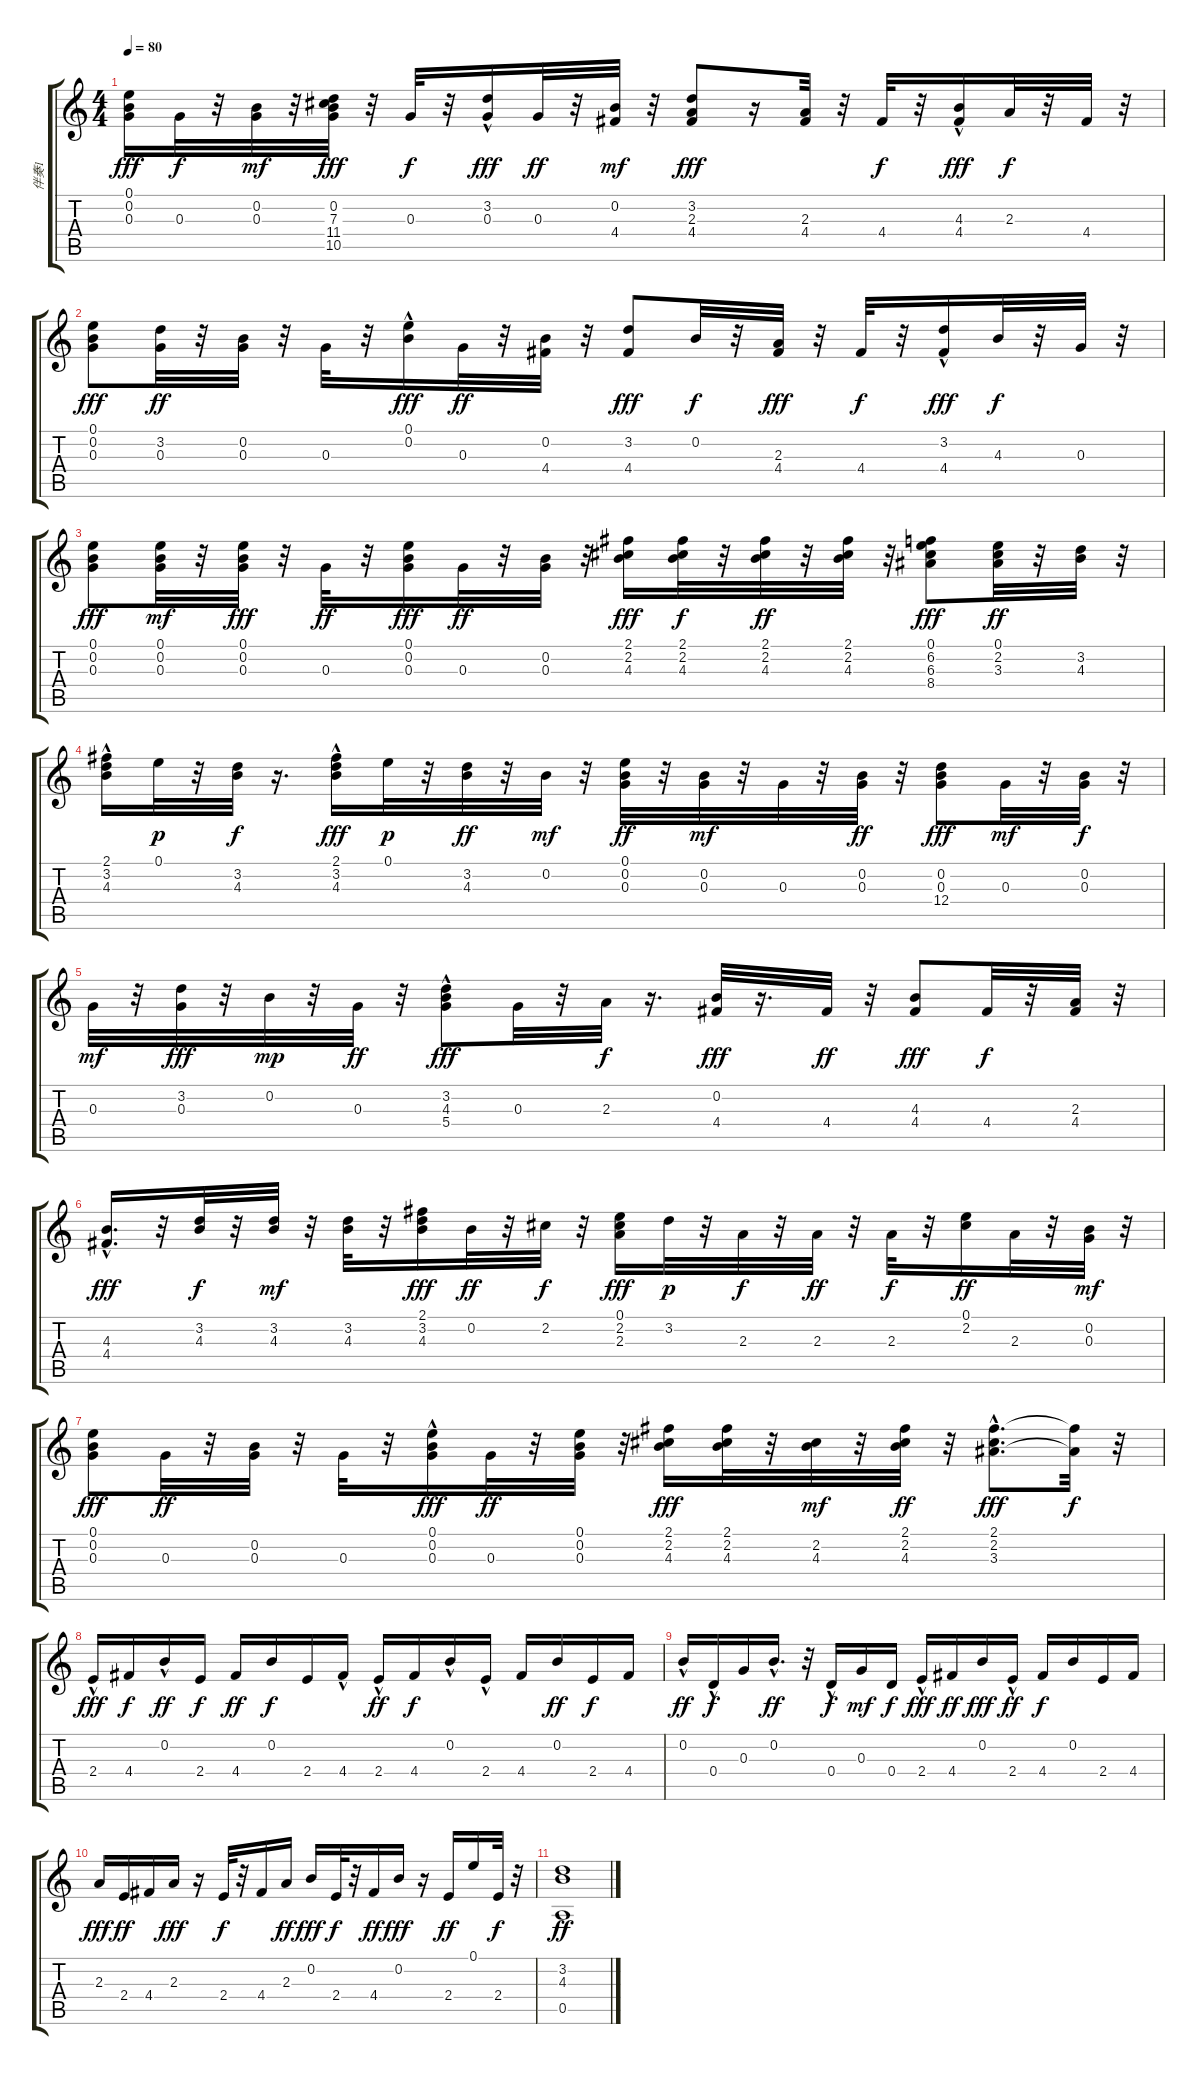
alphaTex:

\track ("伴奏1" "伴奏1") {instrument acousticguitarsteel}
\staff {score tabs}
\tuning (E4 B3 G3 D3 A2 E2) {hide}
\ts (4 4)
\tempo 80
\clef g2
\ks c
(0.1 0.2 0.3).16{dy fff} 0.3.32{dy f} r.32 (0.2 0.3).32{dy mf} r.32 (0.2 7.3 11.4 10.5).32{dy fff} r.32 0.3.32{dy f} r.32 (3.2{hac} 0.3).16{dy fff} 0.3.32{dy ff} r.32 (0.2 4.4).32{dy mf} r.32 (3.2 2.3 4.4).8{dy fff} r.16 (2.3 4.4).32 r.32 4.4.32{dy f} r.32 (4.3{hac} 4.4{hac}).16{dy fff} 2.3.32{dy f} r.32 4.4.32 r.32 |
(0.1 0.2 0.3).8{dy fff} (3.2 0.3).32{dy ff} r.32 (0.2 0.3).32 r.32 0.3.32 r.32 (0.1{hac} 0.2{hac}).16{dy fff} 0.3.32{dy ff} r.32 (0.2 4.4).32 r.32 (3.2 4.4).8{dy fff} 0.2.32{dy f} r.32 (2.3 4.4).32{dy fff} r.32 4.4.32{dy f} r.32 (3.2 4.4{hac}).16{dy fff} 4.3.32{dy f} r.32 0.3.32 r.32 |
(0.1 0.2 0.3).8{dy fff} (0.1 0.2 0.3).32{dy mf} r.32 (0.1 0.2 0.3).32{dy fff} r.32 0.3.32{dy ff} r.32 (0.1 0.2 0.3).16{dy fff} 0.3.32{dy ff} r.32 (0.2 0.3).32 r.32 (2.1 2.2 4.3).16{dy fff} (2.1 2.2 4.3).32{dy f} r.32 (2.1 2.2 4.3).32{dy ff} r.32 (2.1 2.2 4.3).32 r.32 (0.1 6.2 6.3 8.4).8{dy fff} (0.1 2.2 3.3).32{dy ff} r.32 (3.2 4.3).32 r.32 |
(2.1{hac} 3.2 4.3).16 0.1.32{dy p} r.32 (3.2 4.3).32{dy f} r.16{d} (2.1 3.2{hac} 4.3{hac}).16{dy fff} 0.1.32{dy p} r.32 (3.2 4.3).32{dy ff} r.32 0.2.32{dy mf} r.32 (0.1 0.2 0.3).32{dy ff} r.32 (0.2 0.3).32{dy mf} r.32 0.3.32 r.32 (0.2 0.3).32{dy ff} r.32 (0.2 0.3 12.4).8{dy fff} 0.3.32{dy mf} r.32 (0.2 0.3).32{dy f} r.32 |
0.3.32{dy mf} r.32 (3.2 0.3).32{dy fff} r.32 0.2.32{dy mp} r.32 0.3.32{dy ff} r.32 (3.2 4.3 5.4{hac}).8{dy fff} 0.3.32 r.32 2.3.32{dy f} r.16{d} (0.2 4.4).32{dy fff} r.16{d} 4.4.32{dy ff} r.32 (4.3 4.4).8{dy fff} 4.4.32{dy f} r.32 (2.3 4.4).32 r.32 |
(4.3{hac} 4.4{hac}).16{d dy fff} r.32 (3.2 4.3).32{dy f} r.32 (3.2 4.3).32{dy mf} r.32 (3.2 4.3).32 r.32 (2.1 3.2 4.3).16{dy fff} 0.2.32{dy ff} r.32 2.2.32{dy f} r.32 (0.1 2.2 2.3).16{dy fff} 3.2.32{dy p} r.32 2.3.32{dy f} r.32 2.3.32{dy ff} r.32 2.3.32{dy f} r.32 (0.1 2.2).16{dy ff} 2.3.32 r.32 (0.2 0.3).32{dy mf} r.32 |
(0.1 0.2 0.3).8{dy fff} 0.3.32{dy ff} r.32 (0.2 0.3).32 r.32 0.3.32 r.32 (0.1{hac} 0.2{hac} 0.3).16{dy fff} 0.3.32{dy ff} r.32 (0.1 0.2 0.3).32 r.32 (2.1 2.2 4.3).16{dy fff} (2.1 2.2 4.3).32 r.32 (2.2 4.3).32{dy mf} r.32 (2.1 2.2 4.3).32{dy ff} r.32 (2.1{hac} 2.2{hac} 3.3{hac}).8{d dy fff} (2.1{t} 3.3{t}).32{dy f} r.32 |
2.4{hac}.16{dy fff} 4.4.16{dy f} 0.2{hac}.16{dy ff} 2.4.16{dy f} 4.4.16{dy ff} 0.2.16{dy f} 2.4.16 4.4{hac}.16 2.4{hac}.16{dy ff} 4.4.16{dy f} 0.2{hac}.16 2.4{hac}.16 4.4.16 0.2.16{dy ff} 2.4.16{dy f} 4.4.16 |
0.2{hac}.16{dy ff} 0.4{hac}.16{dy f} 0.3.16 0.2{hac}.16{d dy ff} r.32 0.4{hac}.16{dy f} 0.3.16{dy mf} 0.4.16{dy f} 2.4{hac}.16{dy fff} 4.4.16{dy ff} 0.2.16{dy fff} 2.4{hac}.16{dy ff} 4.4.16{dy f} 0.2.16 2.4.16 4.4.16 |
2.3.16{dy fff} 2.4.16{dy ff} 4.4.16 2.3.16{dy fff} r.16 2.4.32{dy f} r.32 4.4.16 2.3.16{dy ff} 0.2.16{dy fff} 2.4.32{dy f} r.32 4.4.16{dy ff} 0.2.16{dy fff} r.16 2.4.16{dy ff} 0.1.16 2.4.32{dy f} r.32 |
(3.2 4.3 0.5).1{dy ff}
